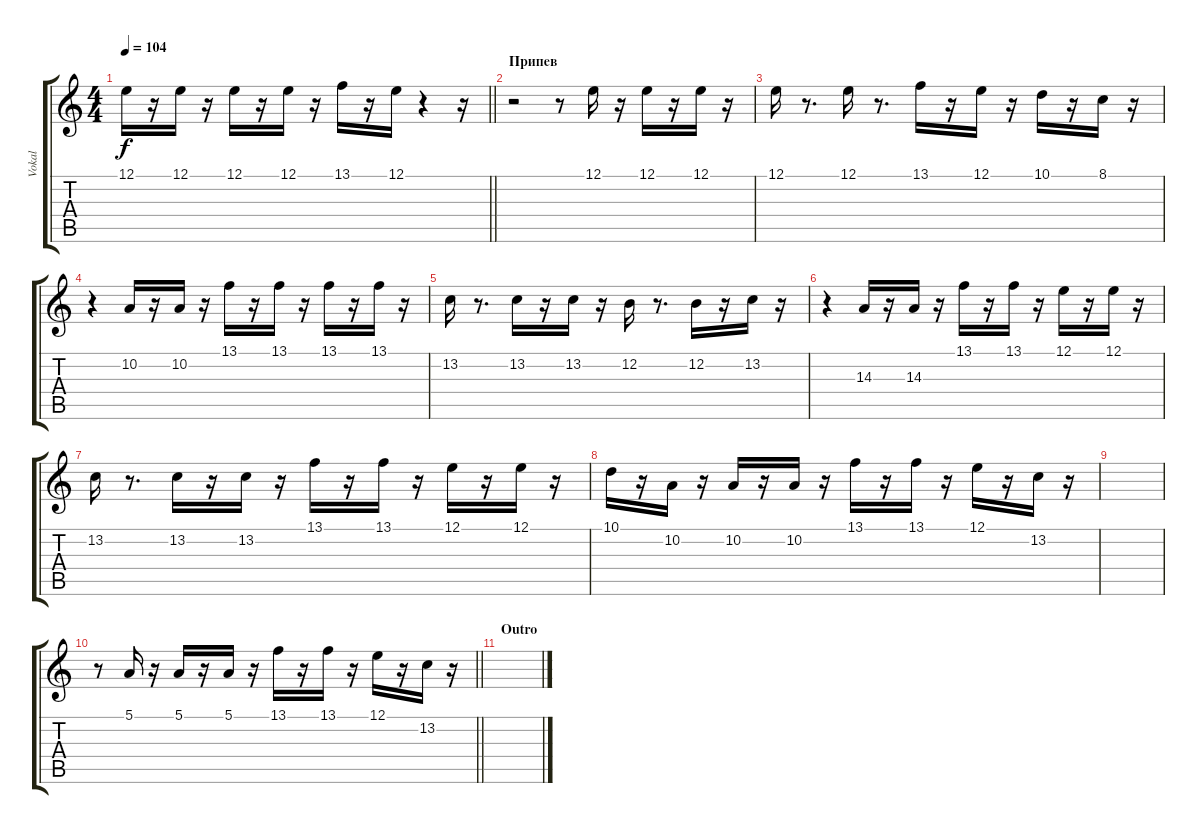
\track ("Vokal" "Vokal") {instrument brasssection}
\staff {score tabs}
\tuning (E4 B3 G3 D3 A2 E2) {hide}
\ts (4 4)
\tempo 104
\clef g2
\barLineRight lightlight
\ks c
12.1.16{dy f} r.16 12.1.16 r.16 12.1.16 r.16 12.1.16 r.16 13.1.16 r.16 12.1.16 r.4 r.16 |
\section ("" "Припев")
r.2 r.8 12.1.16 r.16 12.1.16 r.16 12.1.16 r.16 |
12.1.16 r.8{d} 12.1.16 r.8{d} 13.1.16 r.16 12.1.16 r.16 10.1.16 r.16 8.1.16 r.16 |
r.4 10.2.16 r.16 10.2.16 r.16 13.1.16 r.16 13.1.16 r.16 13.1.16 r.16 13.1.16 r.16 |
13.2.16 r.8{d} 13.2.16 r.16 13.2.16 r.16 12.2.16 r.8{d} 12.2.16 r.16 13.2.16 r.16 |
r.4 14.3.16 r.16 14.3.16 r.16 13.1.16 r.16 13.1.16 r.16 12.1.16 r.16 12.1.16 r.16 |
13.2.16 r.8{d} 13.2.16 r.16 13.2.16 r.16 13.1.16 r.16 13.1.16 r.16 12.1.16 r.16 12.1.16 r.16 |
10.1.16 r.16 10.2.16 r.16 10.2.16 r.16 10.2.16 r.16 13.1.16 r.16 13.1.16 r.16 12.1.16 r.16 13.2.16 r.16 |
|
\barLineRight lightlight
r.8 5.1.16 r.16 5.1.16 r.16 5.1.16 r.16 13.1.16 r.16 13.1.16 r.16 12.1.16 r.16 13.2.16 r.16 |
\section ("" "Outro")
